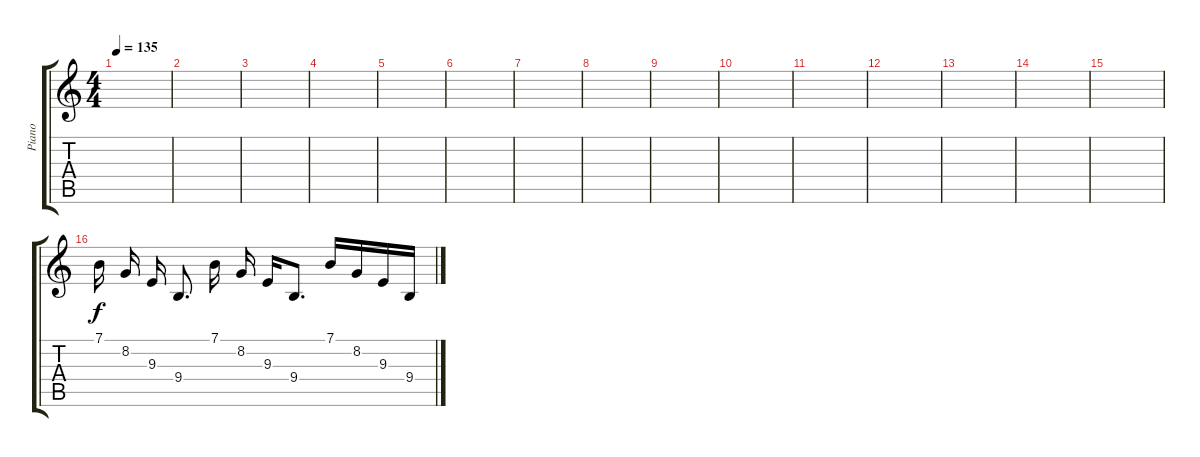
\track ("Piano" "Piano") {instrument brightacousticpiano}
\staff {score tabs}
\tuning (E4 B3 G3 D3 A2 E2) {hide}
\ts (4 4)
\tempo 135
\clef g2
\ks c
|
|
|
|
|
|
|
|
|
|
|
|
|
|
|
7.1.16{beam split} 8.2.16{beam split} 9.3.16{beam split} 9.4.8{d} 7.1.16{beam split} 8.2.16{beam split} 9.3.16{beam merge} 9.4.8{d} 7.1.16{beam merge} 8.2.16{beam merge} 9.3.16 9.4.16
